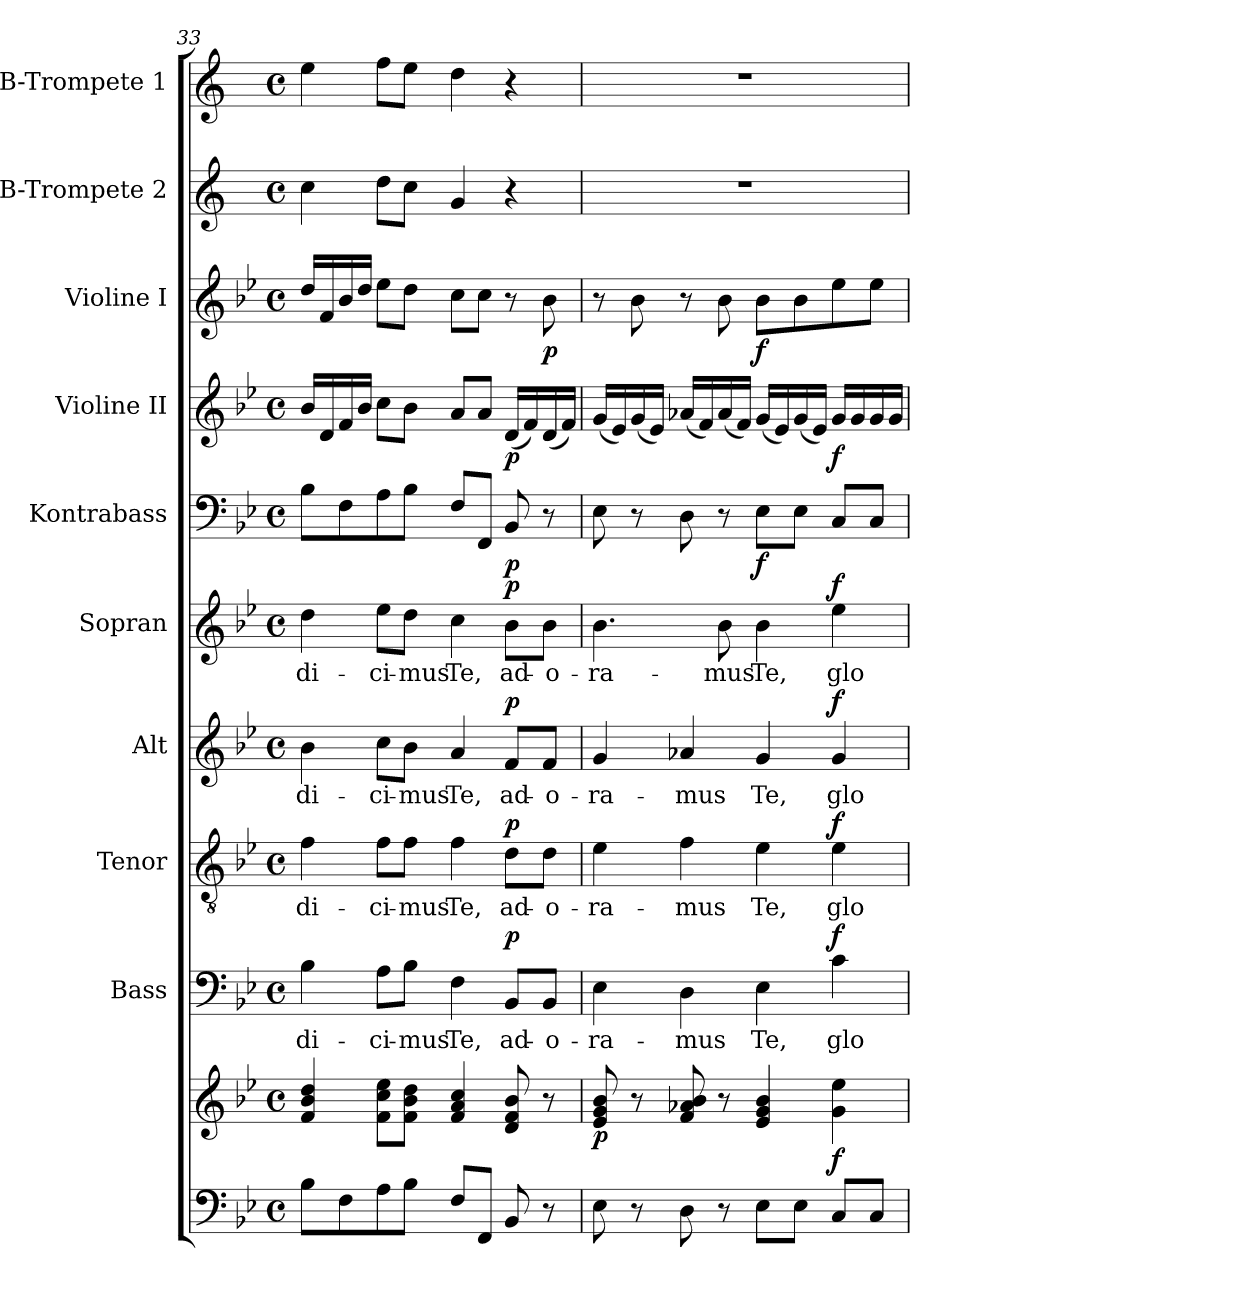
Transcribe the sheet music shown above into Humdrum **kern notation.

**kern	**kern	**dynam	**kern	**text	**dynam	**kern	**text	**dynam	**kern	**text	**dynam	**kern	**text	**dynam	**kern	**dynam	**kern	**dynam	**kern	**dynam	**kern	**kern
*part10	*part10	*part10	*part9	*part9	*part9	*part8	*part8	*part8	*part7	*part7	*part7	*part6	*part6	*part6	*part5	*part5	*part4	*part4	*part3	*part3	*part2	*part1
*staff11	*staff10	*staff10/11	*staff9	*staff9	*staff9	*staff8	*staff8	*staff8	*staff7	*staff7	*staff7	*staff6	*staff6	*staff6	*staff5	*staff5	*staff4	*staff4	*staff3	*staff3	*staff2	*staff1
*	*	*	*I"Bass	*	*	*I"Tenor	*	*	*I"Alt	*	*	*I"Sopran	*	*	*I"Kontrabass	*	*I"Violine II	*	*I"Violine I	*	*I"B-Trompete 2	*I"B-Trompete 1
*	*	*	*I'B.	*	*	*I'T.	*	*	*I'A.	*	*	*I'S.	*	*	*I'Kb.	*	*I'Vl. II	*	*I'Vl. I	*	*I'B Trp. 2	*I'B Trp. 1
*clefF4	*clefG2	*	*clefF4	*	*	*clefGv2	*	*	*clefG2	*	*	*clefG2	*	*	*clefF4	*	*clefG2	*	*clefG2	*	*clefG2	*clefG2
*	*	*	*	*	*	*	*	*	*	*	*	*	*	*	*ITrd7c12	*	*	*	*	*	*ITrd1c2	*ITrd1c2
*k[b-e-]	*k[b-e-]	*	*k[b-e-]	*	*	*k[b-e-]	*	*	*k[b-e-]	*	*	*k[b-e-]	*	*	*k[b-e-]	*	*k[b-e-]	*	*k[b-e-]	*	*k[b-e-]	*k[b-e-]
*B-:	*B-:	*	*B-:	*	*	*B-:	*	*	*B-:	*	*	*B-:	*	*	*B-:	*	*B-:	*	*B-:	*	*B-:	*B-:
*M4/4	*M4/4	*	*M4/4	*	*	*M4/4	*	*	*M4/4	*	*	*M4/4	*	*	*M4/4	*	*M4/4	*	*M4/4	*	*M4/4	*M4/4
*met(c)	*met(c)	*	*met(c)	*	*	*met(c)	*	*	*met(c)	*	*	*met(c)	*	*	*met(c)	*	*met(c)	*	*met(c)	*	*met(c)	*met(c)
=33	=33	=33	=33	=33	=33	=33	=33	=33	=33	=33	=33	=33	=33	=33	=33	=33	=33	=33	=33	=33	=33	=33
!	!	!	!	!LO:LY:b	!	!	!LO:LY:b	!	!	!LO:LY:b	!	!	!LO:LY:b	!	!	!	!	!	!	!	!	!
8B-\L	4f/ 4b-/ 4dd/	.	4B-\	-di-	.	4f\	-di-	.	4b-\	-di-	.	4dd\	-di-	.	8BB-\L	.	16b-/LL	.	16dd/LL	.	4b-\	4dd\
.	.	.	.	.	.	.	.	.	.	.	.	.	.	.	.	.	16d/	.	16f/	.	.	.
8F\	.	.	.	.	.	.	.	.	.	.	.	.	.	.	8FF\	.	16f/	.	16b-/	.	.	.
.	.	.	.	.	.	.	.	.	.	.	.	.	.	.	.	.	16b-/JJ	.	16dd/JJ	.	.	.
!	!	!	!	!LO:LY:b	!	!	!LO:LY:b	!	!	!LO:LY:b	!	!	!LO:LY:b	!	!	!	!	!	!	!	!	!
8A\	8f\ 8cc\ 8ee-\L	.	8A\L	-ci-	.	8f\L	-ci-	.	8cc\L	-ci-	.	8ee-\L	-ci-	.	8AA\	.	8cc\L	.	8ee-\L	.	8cc\L	8ee-\L
!	!	!	!	!LO:LY:b	!	!	!LO:LY:b	!	!	!LO:LY:b	!	!	!LO:LY:b	!	!	!	!	!	!	!	!	!
8B-\J	8f\ 8b-\ 8dd\J	.	8B-\J	-mus	.	8f\J	-mus	.	8b-\J	-mus	.	8dd\J	-mus	.	8BB-\J	.	8b-\J	.	8dd\J	.	8b-\J	8dd\J
!	!	!	!	!LO:LY:b	!	!	!LO:LY:b	!	!	!LO:LY:b	!	!	!LO:LY:b	!	!	!	!	!	!	!	!	!
8F/L	4f/ 4a/ 4cc/	.	4F\	Te,	.	4f\	Te,	.	4a/	Te,	.	4cc\	Te,	.	8FF/L	.	8a/L	.	8cc\L	.	4f/	4cc\
8FF/J	.	.	.	.	.	.	.	.	.	.	.	.	.	.	8FFF/J	.	8a/J	.	8cc\J	.	.	.
!	!	!	!	!LO:LY:b	!LO:DY:a	!	!LO:LY:b	!LO:DY:a	!	!LO:LY:b	!LO:DY:a	!	!LO:LY:b	!LO:DY:a	!	!LO:DY:b	!	!LO:DY:b	!	!	!	!
8BB-/	8d/ 8f/ 8b-/	.	8BB-/L	ad-	p	8d\L	ad-	p	8f/L	ad-	p	8b-\L	ad-	p	8BBB-/	p	(<16d/LL	p	8r	.	4r	4r
.	.	.	.	.	.	.	.	.	.	.	.	.	.	.	.	.	16f/)	.	.	.	.	.
!	!	!	!	!LO:LY:b	!	!	!LO:LY:b	!	!	!LO:LY:b	!	!	!LO:LY:b	!	!	!	!	!	!	!LO:DY:b	!	!
8r	8r	.	8BB-/J	-o-	.	8d\J	-o-	.	8f/J	-o-	.	8b-\J	-o-	.	8r	.	(<16d/	.	8b-\	p	.	.
.	.	.	.	.	.	.	.	.	.	.	.	.	.	.	.	.	16f/JJ)	.	.	.	.	.
=34	=34	=34	=34	=34	=34	=34	=34	=34	=34	=34	=34	=34	=34	=34	=34	=34	=34	=34	=34	=34	=34	=34
!	!	!LO:DY:b	!	!LO:LY:b	!	!	!LO:LY:b	!	!	!LO:LY:b	!	!	!LO:LY:b	!	!	!	!	!	!	!	!	!
8E-\	8e-/ 8g/ 8b-/	p	4E-\	-ra-	.	4e-\	-ra-	.	4g/	-ra-	.	4.b-\	-ra-	.	8EE-\	.	(<16g/LL	.	8r	.	1r	1r
.	.	.	.	.	.	.	.	.	.	.	.	.	.	.	.	.	16e-/)	.	.	.	.	.
8r	8r	.	.	.	.	.	.	.	.	.	.	.	.	.	8r	.	(<16g/	.	8b-\	.	.	.
.	.	.	.	.	.	.	.	.	.	.	.	.	.	.	.	.	16e-/JJ)	.	.	.	.	.
!	!	!	!	!LO:LY:b	!	!	!LO:LY:b	!	!	!LO:LY:b	!	!	!	!	!	!	!	!	!	!	!	!
8D\	8f/ 8a-X/ 8b-/	.	4D\	-mus	.	4f\	-mus	.	4a-X/	-mus	.	.	.	.	8DD\	.	(<16a-X/LL	.	8r	.	.	.
.	.	.	.	.	.	.	.	.	.	.	.	.	.	.	.	.	16f/)	.	.	.	.	.
!	!	!	!	!	!	!	!	!	!	!	!	!	!LO:LY:b	!	!	!	!	!	!	!	!	!
8r	8r	.	.	.	.	.	.	.	.	.	.	8b-\	-mus	.	8r	.	(<16a-/	.	8b-\	.	.	.
.	.	.	.	.	.	.	.	.	.	.	.	.	.	.	.	.	16f/JJ)	.	.	.	.	.
!	!	!	!	!LO:LY:b	!	!	!LO:LY:b	!	!	!LO:LY:b	!	!	!LO:LY:b	!	!	!LO:DY:b	!	!	!	!LO:DY:b	!	!
8E-\L	4e-/ 4g/ 4b-/	.	4E-\	Te,	.	4e-\	Te,	.	4g/	Te,	.	4b-\	Te,	.	8EE-\L	f	(<16g/LL	.	8b-\L	f	.	.
.	.	.	.	.	.	.	.	.	.	.	.	.	.	.	.	.	16e-/)	.	.	.	.	.
8E-\J	.	.	.	.	.	.	.	.	.	.	.	.	.	.	8EE-\J	.	(<16g/	.	8b-\	.	.	.
.	.	.	.	.	.	.	.	.	.	.	.	.	.	.	.	.	16e-/JJ)	.	.	.	.	.
!	!	!LO:DY:b	!	!LO:LY:b	!LO:DY:a	!	!LO:LY:b	!LO:DY:a	!	!LO:LY:b	!LO:DY:a	!	!LO:LY:b	!LO:DY:a	!	!	!	!LO:DY:b	!	!	!	!
8C/L	4g\ 4ee-\	f	4c\	glo-	f	4e-\	glo-	f	4g/	glo-	f	4ee-\	glo-	f	8CC/L	.	16g/LL	f	8ee-\	.	.	.
.	.	.	.	.	.	.	.	.	.	.	.	.	.	.	.	.	16g/	.	.	.	.	.
8C/J	.	.	.	.	.	.	.	.	.	.	.	.	.	.	8CC/J	.	16g/	.	8ee-\J	.	.	.
.	.	.	.	.	.	.	.	.	.	.	.	.	.	.	.	.	16g/JJ	.	.	.	.	.
=	=	=	=	=	=	=	=	=	=	=	=	=	=	=	=	=	=	=	=	=	=	=
*-	*-	*-	*-	*-	*-	*-	*-	*-	*-	*-	*-	*-	*-	*-	*-	*-	*-	*-	*-	*-	*-	*-
